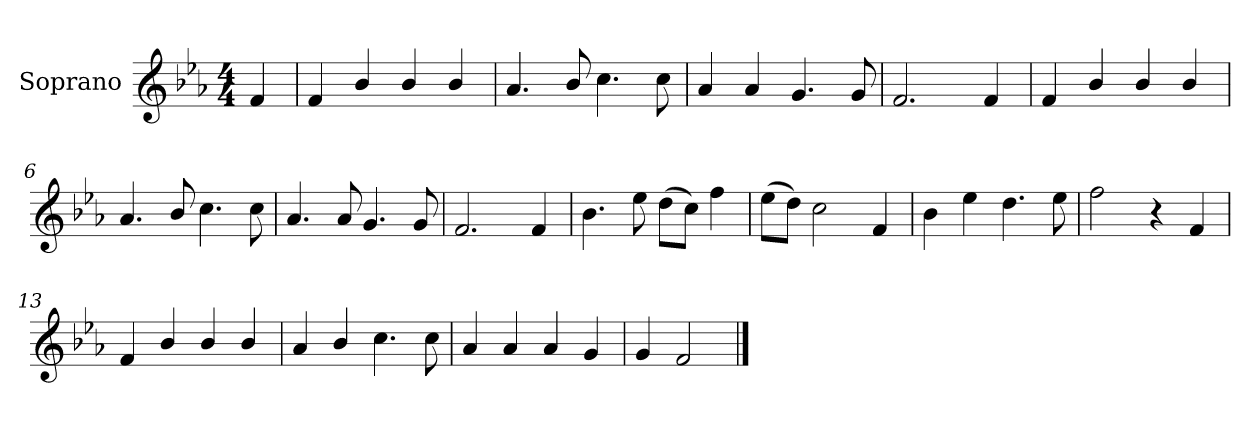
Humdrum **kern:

**kern
*part1
*staff1
*I"Soprano
*I'S.
*clefG2
*k[b-e-a-]
*M4/4
*MM100
=
4f/
=1
4f/
4b-/
4b-/
4b-/
=2
4.a-/
8b-/
4.cc\
8cc\
=3
4a-/
4a-/
4.g/
8g/
!!LO:LB:g=z
=4
2.f/
4f/
=5
4f/
4b-/
4b-/
4b-/
=6
4.a-/
8b-/
4.cc\
8cc\
=7
4.a-/
8a-/
4.g/
8g/
!!LO:LB:g=z
=8
2.f/
4f/
=9
4.b-\
8ee-\
(>8dd\L
8cc\J)
4ff\
=10
(>8ee-\L
8dd\J)
2cc\
4f/
=11
4b-\
4ee-\
4.dd\
8ee-\
=12
2ff\
4r
4f/
!!LO:LB:g=z
=13
4f/
4b-/
4b-/
4b-/
=14
4a-/
4b-/
4.cc\
8cc\
=15
4a-/
4a-/
4a-/
4g/
=16
4g/
2f/
==
*-
